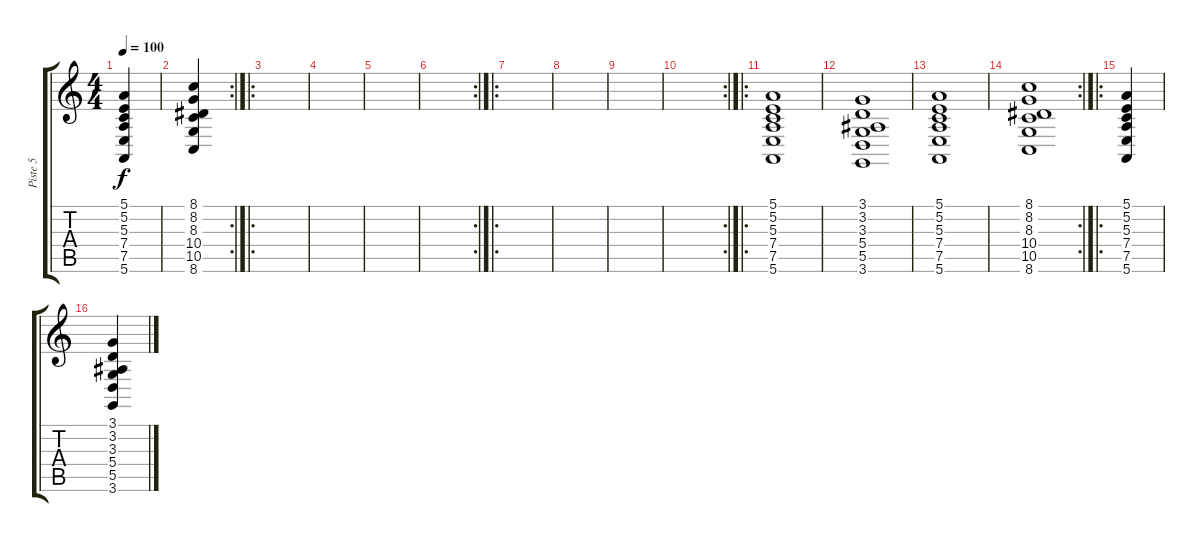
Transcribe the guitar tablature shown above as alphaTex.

\track ("Piste 5" "Piste 5") {instrument fx1rain}
\staff {score tabs}
\tuning (E4 B3 G3 D3 A2 E2) {hide}
\ts (4 4)
\tempo 100
\clef g2
\ks c
(5.1 5.2 5.3 7.4 7.5 5.6).4{dy f} |
\rc 2
(8.1 8.2 8.3 10.4 10.5 8.6).4 |
\ro
|
|
|
\rc 2
|
\ro
|
|
|
\rc 2
|
\ro
(5.1 5.2 5.3 7.4 7.5 5.6).1 |
(3.1 3.2 3.3 5.4 5.5 3.6).1 |
(5.1 5.2 5.3 7.4 7.5 5.6).1 |
\rc 2
(8.1 8.2 8.3 10.4 10.5 8.6).1 |
\ro
(5.1 5.2 5.3 7.4 7.5 5.6).4 |
(3.1 3.2 3.3 5.4 5.5 3.6).4
